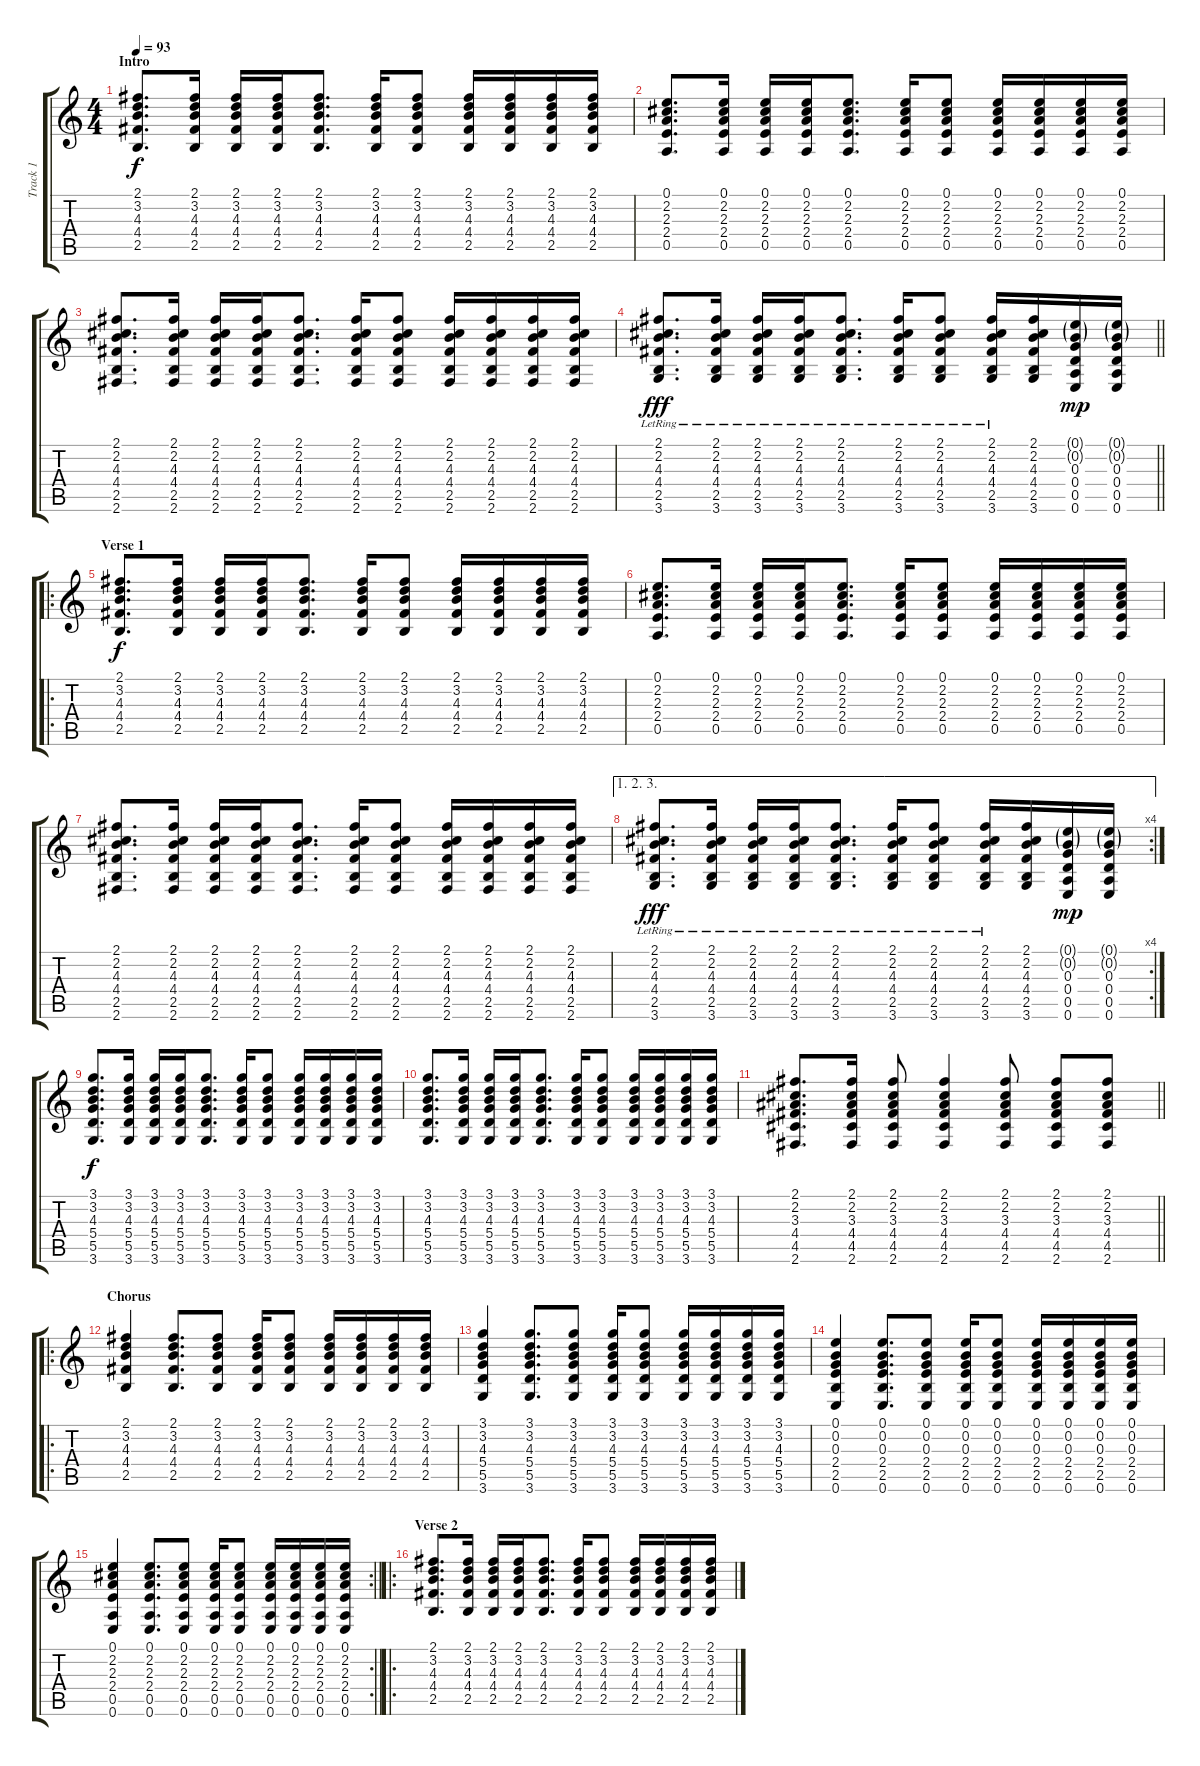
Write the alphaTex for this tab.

\track ("Track 1" "Track 1") {instrument acousticguitarsteel}
\staff {score tabs}
\tuning (E4 B3 G3 D3 A2 E2) {hide}
\ts (4 4)
\section ("" "Intro")
\tempo 93
\clef g2
\ks c
(2.1 3.2 4.3 4.4 2.5).8{d dy f instrument acousticguitarsteel} (2.1 3.2 4.3 4.4 2.5).16 (2.1 3.2 4.3 4.4 2.5).16 (2.1 3.2 4.3 4.4 2.5).16 (2.1 3.2 4.3 4.4 2.5).8{d} (2.1 3.2 4.3 4.4 2.5).16 (2.1 3.2 4.3 4.4 2.5).8 (2.1 3.2 4.3 4.4 2.5).16 (2.1 3.2 4.3 4.4 2.5).16 (2.1 3.2 4.3 4.4 2.5).16 (2.1 3.2 4.3 4.4 2.5).16 |
(0.1 2.2 2.3 2.4 0.5).8{d} (0.1 2.2 2.3 2.4 0.5).16 (0.1 2.2 2.3 2.4 0.5).16 (0.1 2.2 2.3 2.4 0.5).16 (0.1 2.2 2.3 2.4 0.5).8{d} (0.1 2.2 2.3 2.4 0.5).16 (0.1 2.2 2.3 2.4 0.5).8 (0.1 2.2 2.3 2.4 0.5).16 (0.1 2.2 2.3 2.4 0.5).16 (0.1 2.2 2.3 2.4 0.5).16 (0.1 2.2 2.3 2.4 0.5).16 |
(2.1 2.2 4.3 4.4 2.5 2.6).8{d} (2.1 2.2 4.3 4.4 2.5 2.6).16 (2.1 2.2 4.3 4.4 2.5 2.6).16 (2.1 2.2 4.3 4.4 2.5 2.6).16 (2.1 2.2 4.3 4.4 2.5 2.6).8{d} (2.1 2.2 4.3 4.4 2.5 2.6).16 (2.1 2.2 4.3 4.4 2.5 2.6).8 (2.1 2.2 4.3 4.4 2.5 2.6).16 (2.1 2.2 4.3 4.4 2.5 2.6).16 (2.1 2.2 4.3 4.4 2.5 2.6).16 (2.1 2.2 4.3 4.4 2.5 2.6).16 |
\barLineRight lightlight
(2.1 2.2 4.3 4.4 2.5 3.6{lr}).8{d dy fff} (2.1 2.2 4.3 4.4 2.5 3.6{lr}).16 (2.1 2.2 4.3 4.4 2.5 3.6{lr}).16 (2.1 2.2 4.3 4.4 2.5 3.6{lr}).16 (2.1 2.2 4.3 4.4 2.5 3.6{lr}).8{d} (2.1 2.2 4.3 4.4 2.5 3.6{lr}).16 (2.1 2.2 4.3 4.4 2.5 3.6{lr}).8 (2.1 2.2 4.3 4.4 2.5 3.6{lr}).16 (2.1 2.2 4.3 4.4 2.5 3.6).16 (0.1{g} 0.2{g} 0.3 0.4 0.5 0.6).16{dy mp} (0.1{g} 0.2{g} 0.3 0.4 0.5 0.6).16 |
\ro
\section ("" "Verse 1")
(2.1 3.2 4.3 4.4 2.5).8{d dy f} (2.1 3.2 4.3 4.4 2.5).16 (2.1 3.2 4.3 4.4 2.5).16 (2.1 3.2 4.3 4.4 2.5).16 (2.1 3.2 4.3 4.4 2.5).8{d} (2.1 3.2 4.3 4.4 2.5).16 (2.1 3.2 4.3 4.4 2.5).8 (2.1 3.2 4.3 4.4 2.5).16 (2.1 3.2 4.3 4.4 2.5).16 (2.1 3.2 4.3 4.4 2.5).16 (2.1 3.2 4.3 4.4 2.5).16 |
(0.1 2.2 2.3 2.4 0.5).8{d} (0.1 2.2 2.3 2.4 0.5).16 (0.1 2.2 2.3 2.4 0.5).16 (0.1 2.2 2.3 2.4 0.5).16 (0.1 2.2 2.3 2.4 0.5).8{d} (0.1 2.2 2.3 2.4 0.5).16 (0.1 2.2 2.3 2.4 0.5).8 (0.1 2.2 2.3 2.4 0.5).16 (0.1 2.2 2.3 2.4 0.5).16 (0.1 2.2 2.3 2.4 0.5).16 (0.1 2.2 2.3 2.4 0.5).16 |
(2.1 2.2 4.3 4.4 2.5 2.6).8{d} (2.1 2.2 4.3 4.4 2.5 2.6).16 (2.1 2.2 4.3 4.4 2.5 2.6).16 (2.1 2.2 4.3 4.4 2.5 2.6).16 (2.1 2.2 4.3 4.4 2.5 2.6).8{d} (2.1 2.2 4.3 4.4 2.5 2.6).16 (2.1 2.2 4.3 4.4 2.5 2.6).8 (2.1 2.2 4.3 4.4 2.5 2.6).16 (2.1 2.2 4.3 4.4 2.5 2.6).16 (2.1 2.2 4.3 4.4 2.5 2.6).16 (2.1 2.2 4.3 4.4 2.5 2.6).16 |
\ae (1 2 3)
\rc 4
(2.1 2.2 4.3 4.4 2.5 3.6{lr}).8{d dy fff} (2.1 2.2 4.3 4.4 2.5 3.6{lr}).16 (2.1 2.2 4.3 4.4 2.5 3.6{lr}).16 (2.1 2.2 4.3 4.4 2.5 3.6{lr}).16 (2.1 2.2 4.3 4.4 2.5 3.6{lr}).8{d} (2.1 2.2 4.3 4.4 2.5 3.6{lr}).16 (2.1 2.2 4.3 4.4 2.5 3.6{lr}).8 (2.1 2.2 4.3 4.4 2.5 3.6{lr}).16 (2.1 2.2 4.3 4.4 2.5 3.6).16 (0.1{g} 0.2{g} 0.3 0.4 0.5 0.6).16{dy mp} (0.1{g} 0.2{g} 0.3 0.4 0.5 0.6).16 |
(3.1 3.2 4.3 5.4 5.5 3.6).8{d dy f} (3.1 3.2 4.3 5.4 5.5 3.6).16 (3.1 3.2 4.3 5.4 5.5 3.6).16 (3.1 3.2 4.3 5.4 5.5 3.6).16 (3.1 3.2 4.3 5.4 5.5 3.6).8{d} (3.1 3.2 4.3 5.4 5.5 3.6).16 (3.1 3.2 4.3 5.4 5.5 3.6).8 (3.1 3.2 4.3 5.4 5.5 3.6).16 (3.1 3.2 4.3 5.4 5.5 3.6).16 (3.1 3.2 4.3 5.4 5.5 3.6).16 (3.1 3.2 4.3 5.4 5.5 3.6).16 |
(3.1 3.2 4.3 5.4 5.5 3.6).8{d} (3.1 3.2 4.3 5.4 5.5 3.6).16 (3.1 3.2 4.3 5.4 5.5 3.6).16 (3.1 3.2 4.3 5.4 5.5 3.6).16 (3.1 3.2 4.3 5.4 5.5 3.6).8{d} (3.1 3.2 4.3 5.4 5.5 3.6).16 (3.1 3.2 4.3 5.4 5.5 3.6).8 (3.1 3.2 4.3 5.4 5.5 3.6).16 (3.1 3.2 4.3 5.4 5.5 3.6).16 (3.1 3.2 4.3 5.4 5.5 3.6).16 (3.1 3.2 4.3 5.4 5.5 3.6).16 |
\barLineRight lightlight
(2.1 2.2 3.3 4.4 4.5 2.6).8{d} (2.1 2.2 3.3 4.4 4.5 2.6).16 (2.1 2.2 3.3 4.4 4.5 2.6).8 (2.1 2.2 3.3 4.4 4.5 2.6).4 (2.1 2.2 3.3 4.4 4.5 2.6).8 (2.1 2.2 3.3 4.4 4.5 2.6).8 (2.1 2.2 3.3 4.4 4.5 2.6).8 |
\ro
\section ("" "Chorus")
(2.1 3.2 4.3 4.4 2.5).4 (2.1 3.2 4.3 4.4 2.5).8{d} (2.1 3.2 4.3 4.4 2.5).8 (2.1 3.2 4.3 4.4 2.5).16 (2.1 3.2 4.3 4.4 2.5).8 (2.1 3.2 4.3 4.4 2.5).16 (2.1 3.2 4.3 4.4 2.5).16 (2.1 3.2 4.3 4.4 2.5).16 (2.1 3.2 4.3 4.4 2.5).16 |
(3.1 3.2 4.3 5.4 5.5 3.6).4 (3.1 3.2 4.3 5.4 5.5 3.6).8{d} (3.1 3.2 4.3 5.4 5.5 3.6).8 (3.1 3.2 4.3 5.4 5.5 3.6).16 (3.1 3.2 4.3 5.4 5.5 3.6).8 (3.1 3.2 4.3 5.4 5.5 3.6).16 (3.1 3.2 4.3 5.4 5.5 3.6).16 (3.1 3.2 4.3 5.4 5.5 3.6).16 (3.1 3.2 4.3 5.4 5.5 3.6).16 |
(0.1 0.2 0.3 2.4 2.5 0.6).4 (0.1 0.2 0.3 2.4 2.5 0.6).8{d} (0.1 0.2 0.3 2.4 2.5 0.6).8 (0.1 0.2 0.3 2.4 2.5 0.6).16 (0.1 0.2 0.3 2.4 2.5 0.6).8 (0.1 0.2 0.3 2.4 2.5 0.6).16 (0.1 0.2 0.3 2.4 2.5 0.6).16 (0.1 0.2 0.3 2.4 2.5 0.6).16 (0.1 0.2 0.3 2.4 2.5 0.6).16 |
\rc 2
\barLineRight lightlight
(0.1 2.2 2.3 2.4 0.5 0.6).4 (0.1 2.2 2.3 2.4 0.5 0.6).8{d} (0.1 2.2 2.3 2.4 0.5 0.6).8 (0.1 2.2 2.3 2.4 0.5 0.6).16 (0.1 2.2 2.3 2.4 0.5 0.6).8 (0.1 2.2 2.3 2.4 0.5 0.6).16 (0.1 2.2 2.3 2.4 0.5 0.6).16 (0.1 2.2 2.3 2.4 0.5 0.6).16 (0.1 2.2 2.3 2.4 0.5 0.6).16 |
\ro
\section ("" "Verse 2")
(2.1 3.2 4.3 4.4 2.5).8{d} (2.1 3.2 4.3 4.4 2.5).16 (2.1 3.2 4.3 4.4 2.5).16 (2.1 3.2 4.3 4.4 2.5).16 (2.1 3.2 4.3 4.4 2.5).8{d} (2.1 3.2 4.3 4.4 2.5).16 (2.1 3.2 4.3 4.4 2.5).8 (2.1 3.2 4.3 4.4 2.5).16 (2.1 3.2 4.3 4.4 2.5).16 (2.1 3.2 4.3 4.4 2.5).16 (2.1 3.2 4.3 4.4 2.5).16
